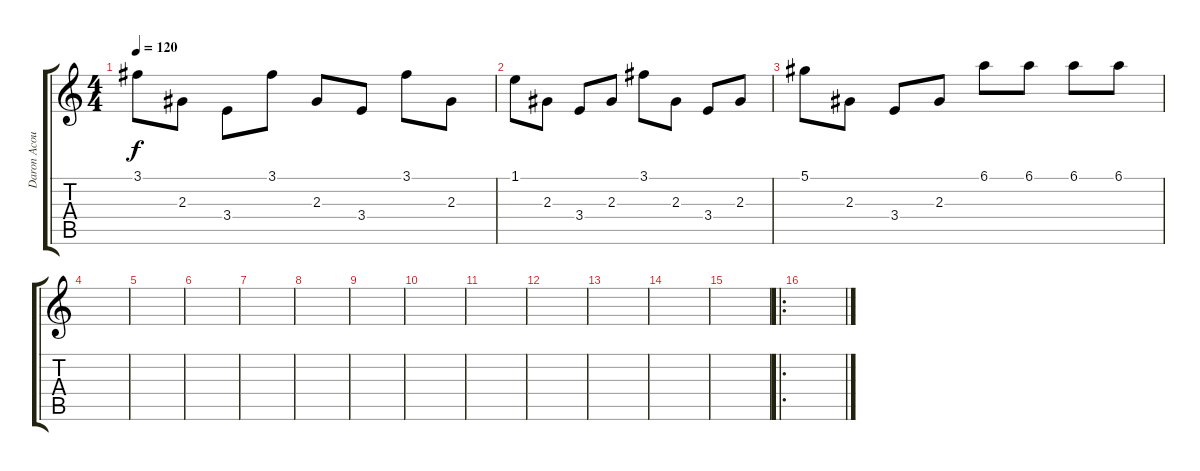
\track ("Daron Acoustic" "Daron Acou") {instrument acousticguitarsteel}
\staff {score tabs}
\tuning (Eb4 Bb3 Gb3 Db3 Ab2 Db2) {hide}
\ts (4 4)
\tempo 120
\clef g2
\ks c
3.1.8{dy f} 2.3.8 3.4.8 3.1.8 2.3.8 3.4.8 3.1.8 2.3.8 |
1.1.8 2.3.8 3.4.8 2.3.8 3.1.8 2.3.8 3.4.8 2.3.8 |
5.1.8 2.3.8 3.4.8 2.3.8 6.1.8 6.1.8 6.1.8 6.1.8 |
|
|
|
|
|
|
|
|
|
|
|
|
\ro
